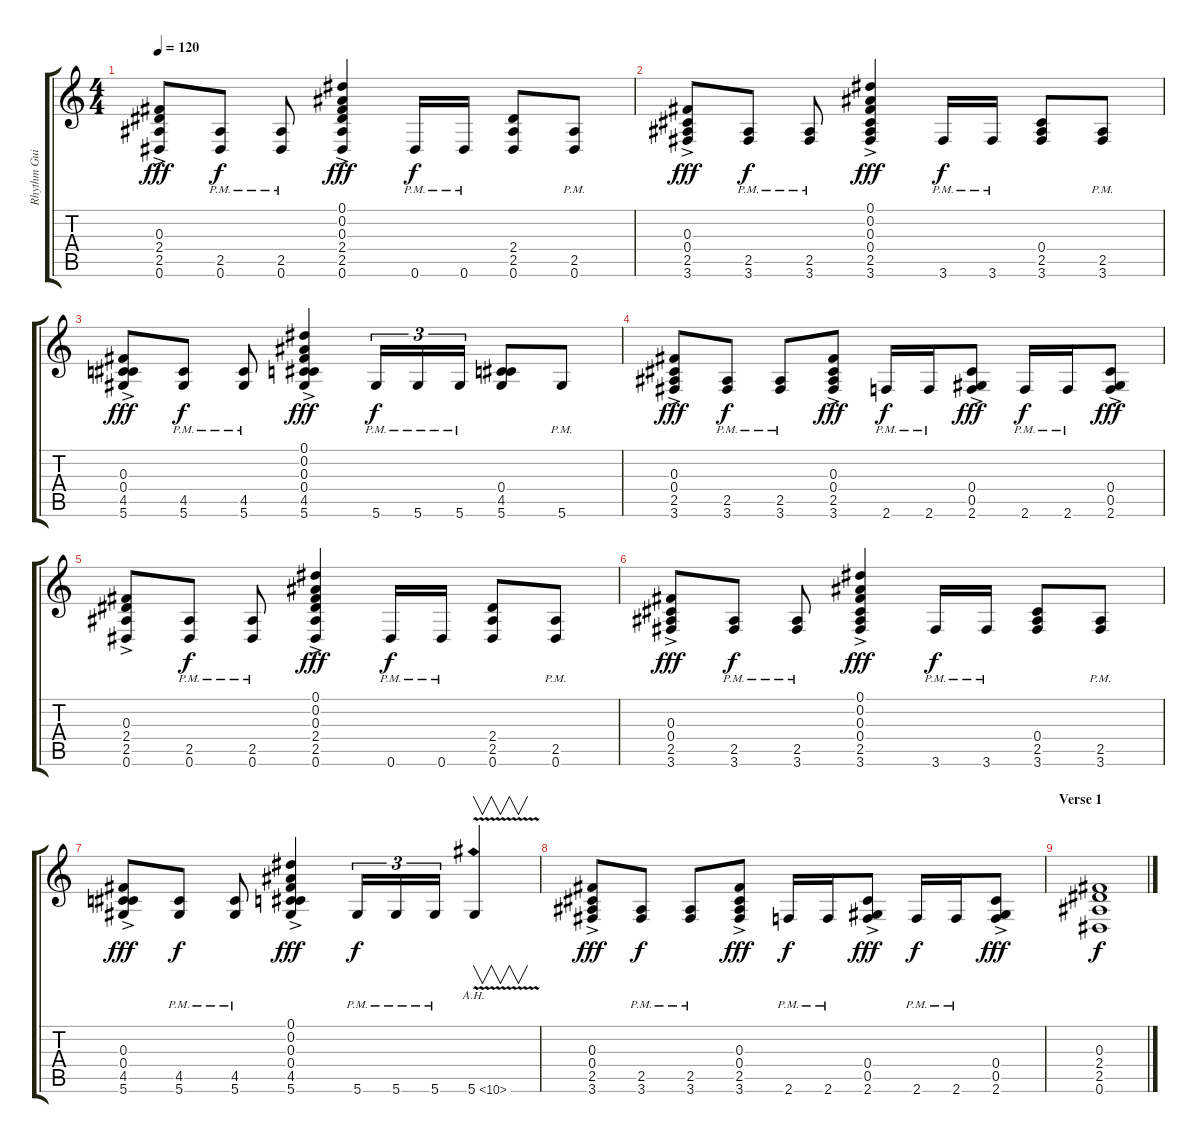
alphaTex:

\track ("Rhythm Guitar 1" "Rhythm Gui") {instrument distortionguitar}
\staff {score tabs}
\tuning (Eb4 Bb3 Gb3 Db3 Ab2 Eb2) {hide}
\ts (4 4)
\tempo 120
\clef g2
\ks c
(0.3{ac} 2.4{ac} 2.5{ac} 0.6{ac}).8{dy fff instrument distortionguitar} (2.5{pm} 0.6{pm}).8{dy f} (2.5{pm} 0.6{pm}).8 (0.1 0.2 0.3 2.4 2.5{ac} 0.6).4{dy fff} 0.6{pm}.16{dy f} 0.6{pm}.16 (2.4 2.5 0.6).8 (2.5{pm} 0.6{pm}).8 |
(0.3{ac} 0.4{ac} 2.5{ac} 3.6{ac}).8{dy fff} (2.5{pm} 3.6{pm}).8{dy f} (2.5{pm} 3.6{pm}).8 (0.1 0.2 0.3 0.4 2.5{ac} 3.6).4{dy fff} 3.6{pm}.16{dy f} 3.6{pm}.16 (0.4 2.5 3.6).8 (2.5{pm} 3.6{pm}).8 |
(0.3 0.4 4.5 5.6{ac}).8{dy fff} (4.5{pm} 5.6{pm}).8{dy f} (4.5{pm} 5.6{pm}).8 (0.1 0.2 0.3 0.4 4.5 5.6{ac}).4{dy fff} 5.6{pm}.16{tu (3 2) dy f} 5.6{pm}.16{tu (3 2)} 5.6{pm}.16{tu (3 2)} (0.4 4.5 5.6).8 5.6{pm}.8 |
(0.3{ac} 0.4 2.5 3.6).8{dy fff} (2.5{pm} 3.6{pm}).8{dy f} (2.5{pm} 3.6{pm}).8 (0.3{ac} 0.4 2.5 3.6).8{dy fff} 2.6{pm}.16{dy f} 2.6{pm}.16 (0.4{ac} 0.5 2.6).8{dy fff} 2.6{pm}.16{dy f} 2.6{pm}.16 (0.4{ac} 0.5 2.6).8{dy fff} |
(0.3{ac} 2.4{ac} 2.5{ac} 0.6{ac}).8{instrument distortionguitar} (2.5{pm} 0.6{pm}).8{dy f} (2.5{pm} 0.6{pm}).8 (0.1 0.2 0.3 2.4 2.5{ac} 0.6).4{dy fff} 0.6{pm}.16{dy f} 0.6{pm}.16 (2.4 2.5 0.6).8 (2.5{pm} 0.6{pm}).8 |
(0.3{ac} 0.4{ac} 2.5{ac} 3.6{ac}).8{dy fff} (2.5{pm} 3.6{pm}).8{dy f} (2.5{pm} 3.6{pm}).8 (0.1 0.2 0.3 0.4 2.5{ac} 3.6).4{dy fff} 3.6{pm}.16{dy f} 3.6{pm}.16 (0.4 2.5 3.6).8 (2.5{pm} 3.6{pm}).8 |
(0.3 0.4 4.5 5.6{ac}).8{dy fff} (4.5{pm} 5.6{pm}).8{dy f} (4.5{pm} 5.6{pm}).8 (0.1 0.2 0.3 0.4 4.5 5.6{ac}).4{dy fff} 5.6{pm}.16{tu (3 2) dy f} 5.6{pm}.16{tu (3 2)} 5.6{pm}.16{tu (3 2)} 5.6{ah 5 v}.4{v instrument guitarharmonics} |
(0.3{ac} 0.4 2.5 3.6).8{dy fff instrument distortionguitar} (2.5{pm} 3.6{pm}).8{dy f} (2.5{pm} 3.6{pm}).8 (0.3{ac} 0.4 2.5 3.6).8{dy fff} 2.6{pm}.16{dy f} 2.6{pm}.16 (0.4{ac} 0.5 2.6).8{dy fff} 2.6{pm}.16{dy f} 2.6{pm}.16 (0.4{ac} 0.5 2.6).8{dy fff} |
\section ("" "Verse 1")
(0.3 2.4 2.5 0.6).1{dy f}
